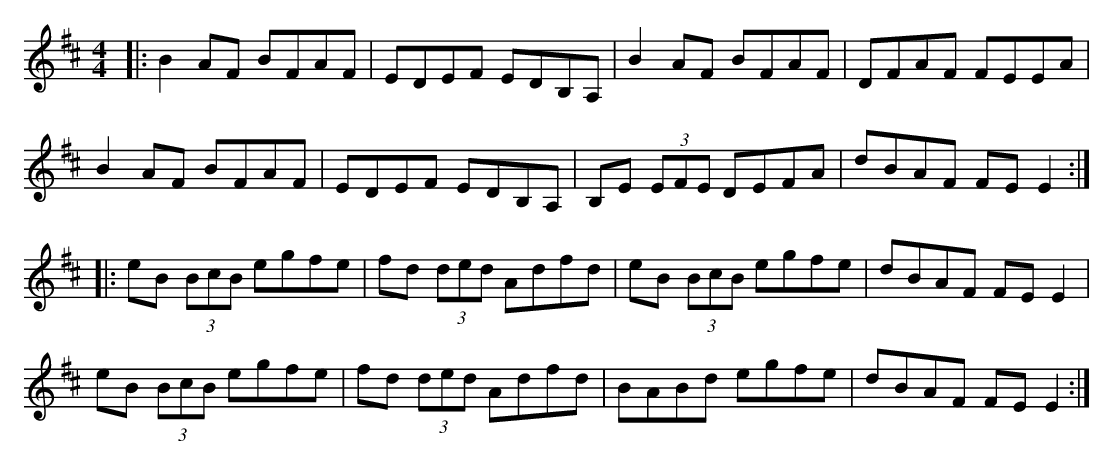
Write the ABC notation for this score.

X:1
M:4/4
K:Edor
|:B2 AF BFAF| EDEF EDB,A,| B2 AF BFAF|DFAF FEEA|
B2 AF BFAF|EDEF EDB,A,|B,E (3EFE DEFA|dBAF FE E2:|
|:eB (3BcB egfe|fd (3ded Adfd|eB (3BcB egfe|dBAF FE E2|
eB (3BcB egfe|fd (3ded Adfd|BABd egfe|dBAF FE E2:|
